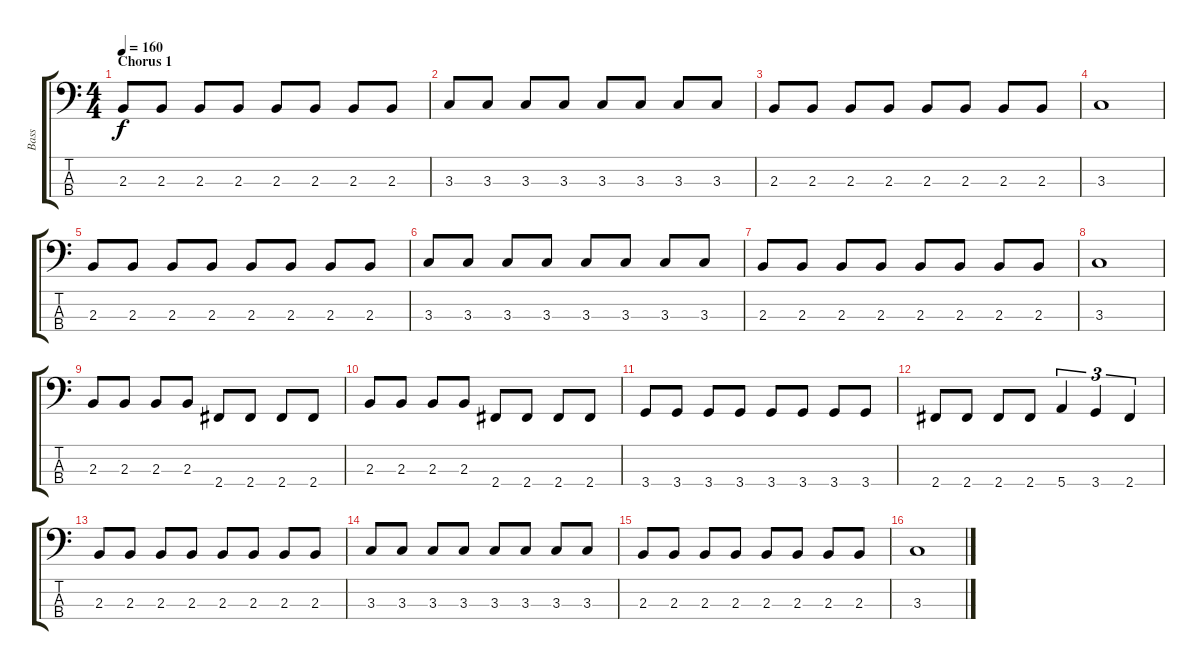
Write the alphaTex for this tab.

\track ("Bass" "Bass") {instrument electricbasspick}
\staff {score tabs}
\tuning (G2 D2 A1 E1) {hide}
\ts (4 4)
\section ("" "Chorus 1")
\tempo 160
\clef f4
\ks c
2.3.8{dy f} 2.3.8 2.3.8 2.3.8 2.3.8 2.3.8 2.3.8 2.3.8 |
3.3.8 3.3.8 3.3.8 3.3.8 3.3.8 3.3.8 3.3.8 3.3.8 |
2.3.8 2.3.8 2.3.8 2.3.8 2.3.8 2.3.8 2.3.8 2.3.8 |
3.3.1 |
2.3.8 2.3.8 2.3.8 2.3.8 2.3.8 2.3.8 2.3.8 2.3.8 |
3.3.8 3.3.8 3.3.8 3.3.8 3.3.8 3.3.8 3.3.8 3.3.8 |
2.3.8 2.3.8 2.3.8 2.3.8 2.3.8 2.3.8 2.3.8 2.3.8 |
3.3.1 |
2.3.8 2.3.8 2.3.8 2.3.8 2.4.8 2.4.8 2.4.8 2.4.8 |
2.3.8 2.3.8 2.3.8 2.3.8 2.4.8 2.4.8 2.4.8 2.4.8 |
3.4.8 3.4.8 3.4.8 3.4.8 3.4.8 3.4.8 3.4.8 3.4.8 |
2.4.8 2.4.8 2.4.8 2.4.8 5.4.4{tu (3 2)} 3.4.4{tu (3 2)} 2.4.4{tu (3 2)} |
2.3.8 2.3.8 2.3.8 2.3.8 2.3.8 2.3.8 2.3.8 2.3.8 |
3.3.8 3.3.8 3.3.8 3.3.8 3.3.8 3.3.8 3.3.8 3.3.8 |
2.3.8 2.3.8 2.3.8 2.3.8 2.3.8 2.3.8 2.3.8 2.3.8 |
3.3.1
